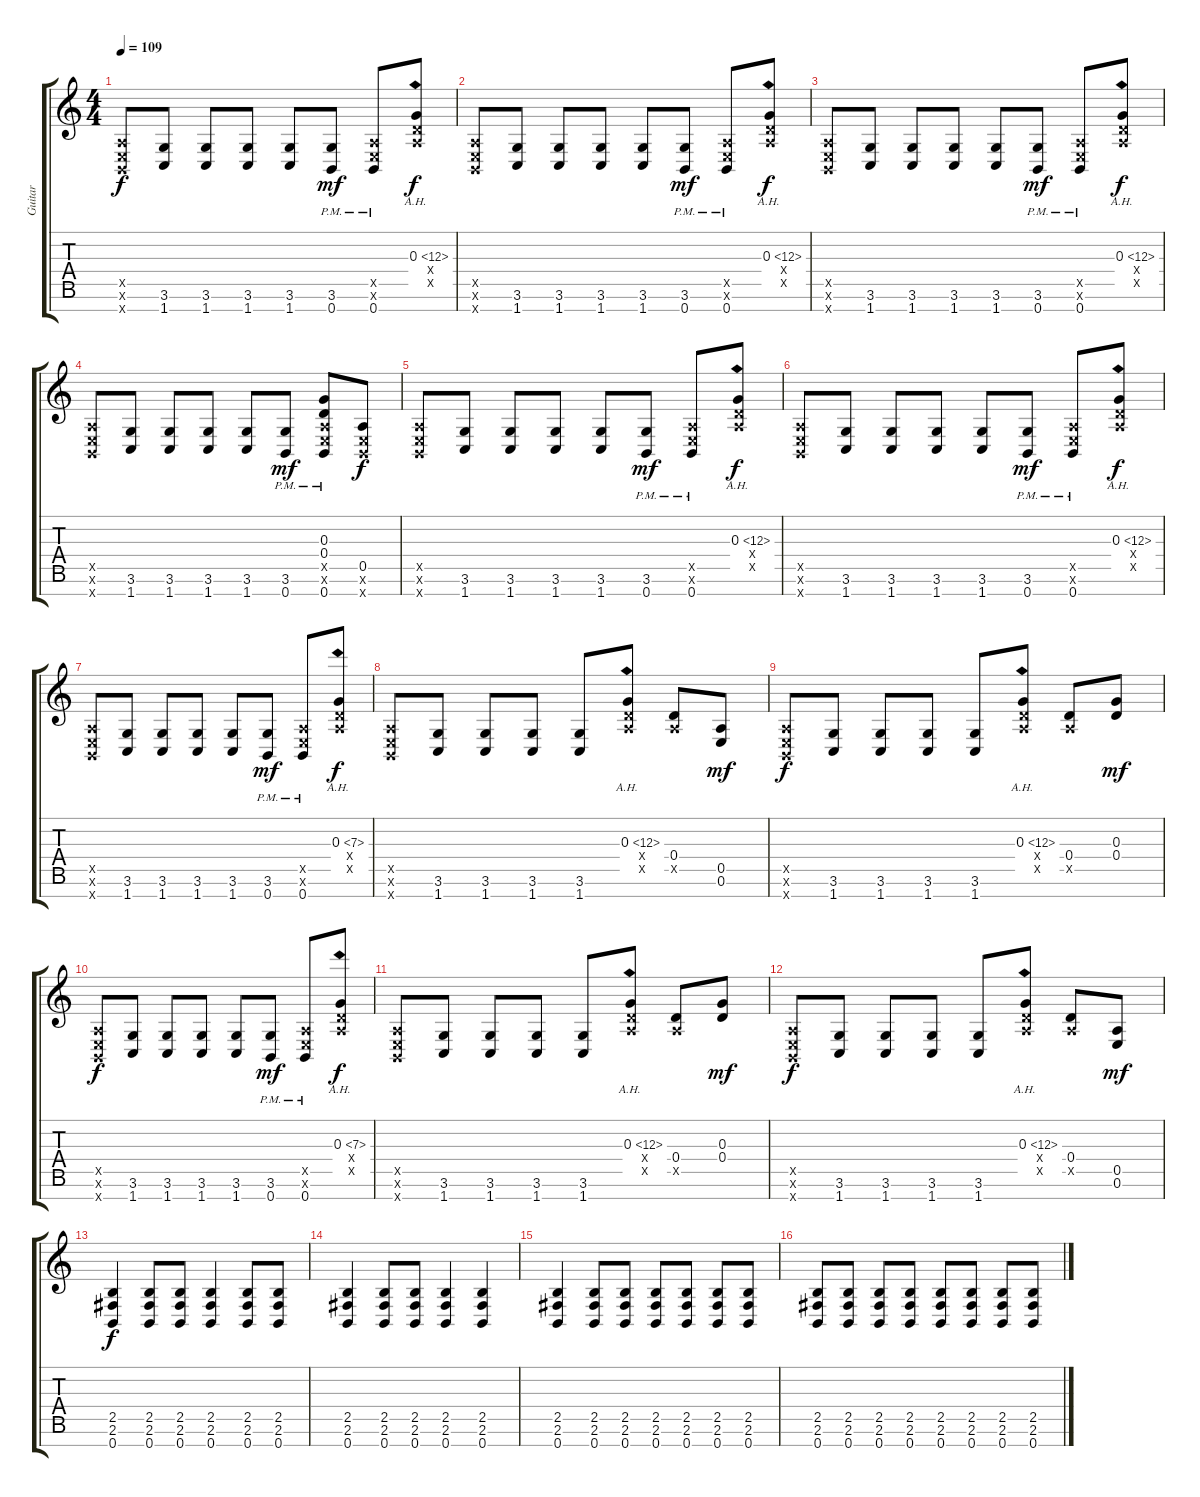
\track ("Guitar" "Guitar") {instrument distortionguitar}
\staff {score tabs}
\tuning (E4 B3 G3 D3 A2 E2 B1) {hide}
\ts (4 4)
\tempo 109
\clef g2
\ks c
(0.5{x} 0.6{x} 0.7{x}).8{dy f} (3.6 1.7).8 (3.6 1.7).8 (3.6 1.7).8 (3.6 1.7).8 (3.6{pm} 0.7{pm}).8{dy mf} (0.5{x} 0.6{x} 0.7{pm}).8 (0.3{ah 12} 0.4{x} 0.5{x}).8{dy f} |
(0.5{x} 0.6{x} 0.7{x}).8 (3.6 1.7).8 (3.6 1.7).8 (3.6 1.7).8 (3.6 1.7).8 (3.6{pm} 0.7{pm}).8{dy mf} (0.5{x} 0.6{x} 0.7{pm}).8 (0.3{ah 12} 0.4{x} 0.5{x}).8{dy f} |
(0.5{x} 0.6{x} 0.7{x}).8 (3.6 1.7).8 (3.6 1.7).8 (3.6 1.7).8 (3.6 1.7).8 (3.6{pm} 0.7{pm}).8{dy mf} (0.5{x} 0.6{x} 0.7{pm}).8 (0.3{ah 12} 0.4{x} 0.5{x}).8{dy f} |
(0.5{x} 0.6{x} 0.7{x}).8 (3.6 1.7).8 (3.6 1.7).8 (3.6 1.7).8 (3.6 1.7).8 (3.6{pm} 0.7{pm}).8{dy mf} (0.3 0.4 0.5{x} 0.6{x} 0.7{pm}).8 (0.5 0.6{x} 0.7{x}).8{dy f} |
(0.5{x} 0.6{x} 0.7{x}).8 (3.6 1.7).8 (3.6 1.7).8 (3.6 1.7).8 (3.6 1.7).8 (3.6{pm} 0.7{pm}).8{dy mf} (0.5{x} 0.6{x} 0.7{pm}).8 (0.3{ah 12} 0.4{x} 0.5{x}).8{dy f} |
(0.5{x} 0.6{x} 0.7{x}).8 (3.6 1.7).8 (3.6 1.7).8 (3.6 1.7).8 (3.6 1.7).8 (3.6{pm} 0.7{pm}).8{dy mf} (0.5{x} 0.6{x} 0.7{pm}).8 (0.3{ah 12} 0.4{x} 0.5{x}).8{dy f} |
(0.5{x} 0.6{x} 0.7{x}).8 (3.6 1.7).8 (3.6 1.7).8 (3.6 1.7).8 (3.6 1.7).8 (3.6{pm} 0.7{pm}).8{dy mf} (0.5{x} 0.6{x} 0.7{pm}).8 (0.3{ah 7} 0.4{x} 0.5{x}).8{dy f} |
(0.5{x} 0.6{x} 0.7{x}).8 (3.6 1.7).8 (3.6 1.7).8 (3.6 1.7).8 (3.6 1.7).8 (0.3{ah 12} 0.4{x} 0.5{x}).8 (0.4 0.5{x}).8 (0.5 0.6).8{dy mf} |
(0.5{x} 0.6{x} 0.7{x}).8{dy f} (3.6 1.7).8 (3.6 1.7).8 (3.6 1.7).8 (3.6 1.7).8 (0.3{ah 12} 0.4{x} 0.5{x}).8 (0.4 0.5{x}).8 (0.3 0.4).8{dy mf} |
(0.5{x} 0.6{x} 0.7{x}).8{dy f} (3.6 1.7).8 (3.6 1.7).8 (3.6 1.7).8 (3.6 1.7).8 (3.6{pm} 0.7{pm}).8{dy mf} (0.5{x} 0.6{x} 0.7{pm}).8 (0.3{ah 7} 0.4{x} 0.5{x}).8{dy f} |
(0.5{x} 0.6{x} 0.7{x}).8 (3.6 1.7).8 (3.6 1.7).8 (3.6 1.7).8 (3.6 1.7).8 (0.3{ah 12} 0.4{x} 0.5{x}).8 (0.4 0.5{x}).8 (0.3 0.4).8{dy mf} |
(0.5{x} 0.6{x} 0.7{x}).8{dy f} (3.6 1.7).8 (3.6 1.7).8 (3.6 1.7).8 (3.6 1.7).8 (0.3{ah 12} 0.4{x} 0.5{x}).8 (0.4 0.5{x}).8 (0.5 0.6).8{dy mf} |
(2.5 2.6 0.7).4{dy f} (2.5 2.6 0.7).8 (2.5 2.6 0.7).8 (2.5 2.6 0.7).4 (2.5 2.6 0.7).8 (2.5 2.6 0.7).8 |
(2.5 2.6 0.7).4 (2.5 2.6 0.7).8 (2.5 2.6 0.7).8 (2.5 2.6 0.7).4 (2.5 2.6 0.7).4 |
(2.5 2.6 0.7).4 (2.5 2.6 0.7).8 (2.5 2.6 0.7).8 (2.5 2.6 0.7).8 (2.5 2.6 0.7).8 (2.5 2.6 0.7).8 (2.5 2.6 0.7).8 |
(2.5 2.6 0.7).8 (2.5 2.6 0.7).8 (2.5 2.6 0.7).8 (2.5 2.6 0.7).8 (2.5 2.6 0.7).8 (2.5 2.6 0.7).8 (2.5 2.6 0.7).8 (2.5 2.6 0.7).8
